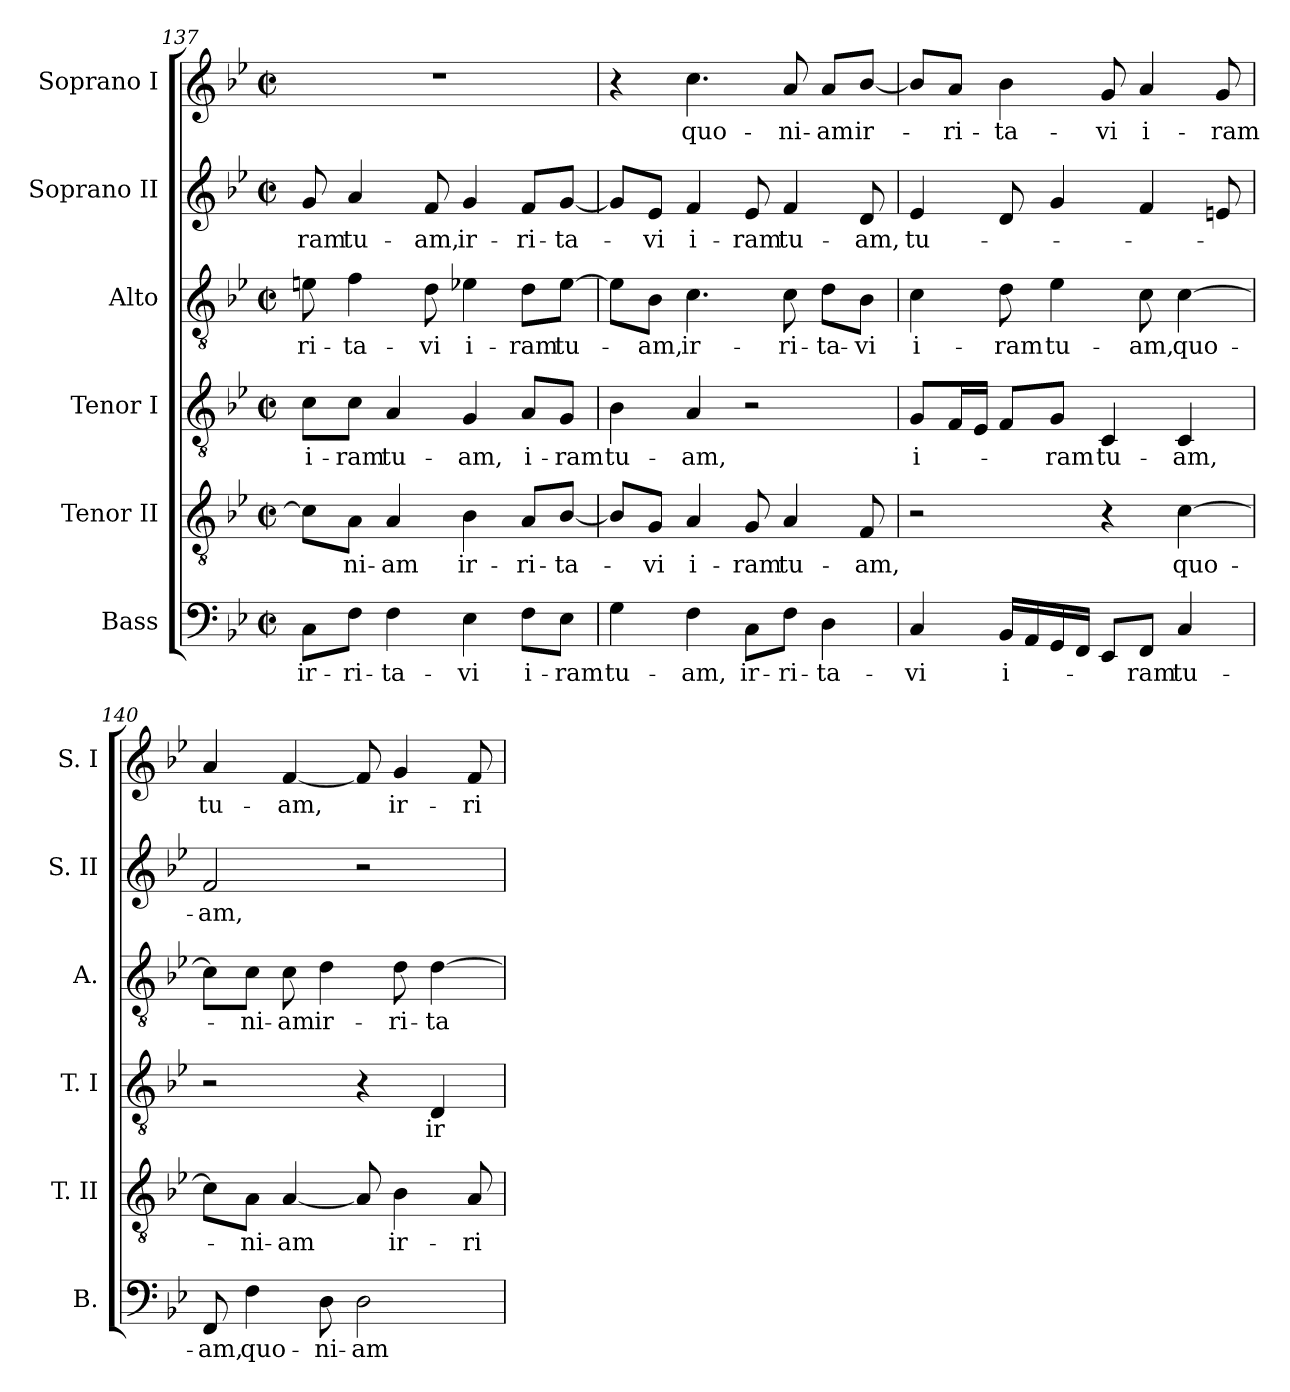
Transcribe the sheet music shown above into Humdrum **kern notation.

**kern	**text	**kern	**text	**kern	**text	**kern	**text	**kern	**text	**kern	**text
*part6	*part6	*part5	*part5	*part4	*part4	*part3	*part3	*part2	*part2	*part1	*part1
*staff6	*staff6	*staff5	*staff5	*staff4	*staff4	*staff3	*staff3	*staff2	*staff2	*staff1	*staff1
*I"Bass	*	*I"Tenor II	*	*I"Tenor I	*	*I"Alto	*	*I"Soprano II	*	*I"Soprano I	*
*I'B.	*	*I'T. II	*	*I'T. I	*	*I'A.	*	*I'S. II	*	*I'S. I	*
*clefF4	*	*clefGv2	*	*clefGv2	*	*clefGv2	*	*clefG2	*	*clefG2	*
*	*	*ITrd7c12	*	*ITrd7c12	*	*	*	*	*	*	*
*k[b-e-]	*	*k[b-e-]	*	*k[b-e-]	*	*k[b-e-]	*	*k[b-e-]	*	*k[b-e-]	*
*g:	*	*g:	*	*g:	*	*g:	*	*g:	*	*g:	*
*M2/2	*	*M2/2	*	*M2/2	*	*M2/2	*	*M2/2	*	*M2/2	*
*met(c|)	*	*met(c|)	*	*met(c|)	*	*met(c|)	*	*met(c|)	*	*met(c|)	*
=137	=137	=137	=137	=137	=137	=137	=137	=137	=137	=137	=137
!	!LO:LY:b:color=#000000	!	!	!	!	!	!	!	!	!	!
!	!	!	!	!	!LO:LY:b:color=#000000	!	!	!	!	!	!
!	!	!	!	!	!	!	!LO:LY:b:color=#000000	!	!	!	!
!	!	!	!	!	!	!	!	!	!LO:LY:b:color=#000000	!	!
8Ci\L	ir-	8Ci\L]	.	8Ci\L	i-	8eni\	-ri-	8gi/	-ram	1r	.
!	!LO:LY:b:color=#000000	!	!	!	!	!	!	!	!	!	!
!	!	!	!LO:LY:b:color=#000000	!	!	!	!	!	!	!	!
!	!	!	!	!	!LO:LY:b:color=#000000	!	!	!	!	!	!
!	!	!	!	!	!	!	!LO:LY:b:color=#000000	!	!	!	!
!	!	!	!	!	!	!	!	!	!LO:LY:b:color=#000000	!	!
8Fi\J	-ri-	8AAi\J	-ni-	8Ci\J	-ram	4fi\	-ta-	4ai/	tu-	.	.
!	!LO:LY:b:color=#000000	!	!	!	!	!	!	!	!	!	!
!	!	!	!LO:LY:b:color=#000000	!	!	!	!	!	!	!	!
!	!	!	!	!	!LO:LY:b:color=#000000	!	!	!	!	!	!
4Fi\	-ta-	4AAi/	-am	4AAi/	tu-	.	.	.	.	.	.
!	!	!	!	!	!	!	!LO:LY:b:color=#000000	!	!	!	!
!	!	!	!	!	!	!	!	!	!LO:LY:b:color=#000000	!	!
.	.	.	.	.	.	8di\	-vi	8fi/	-am,	.	.
!	!LO:LY:b:color=#000000	!	!	!	!	!	!	!	!	!	!
!	!	!	!LO:LY:b:color=#000000	!	!	!	!	!	!	!	!
!	!	!	!	!	!LO:LY:b:color=#000000	!	!	!	!	!	!
!	!	!	!	!	!	!	!LO:LY:b:color=#000000	!	!	!	!
!	!	!	!	!	!	!	!	!	!LO:LY:b:color=#000000	!	!
4E-i\	-vi	4BB-i\	ir-	4GGi/	-am,	4e-Xi\	i-	4gi/	ir-	.	.
!	!LO:LY:b:color=#000000	!	!	!	!	!	!	!	!	!	!
!	!	!	!LO:LY:b:color=#000000	!	!	!	!	!	!	!	!
!	!	!	!	!	!LO:LY:b:color=#000000	!	!	!	!	!	!
!	!	!	!	!	!	!	!LO:LY:b:color=#000000	!	!	!	!
!	!	!	!	!	!	!	!	!	!LO:LY:b:color=#000000	!	!
8Fi\L	i-	8AAi/L	-ri-	8AAi/L	i-	8di\L	-ram	8fi/L	-ri-	.	.
!	!LO:LY:b:color=#000000	!	!	!	!	!	!	!	!	!	!
!	!	!	!LO:LY:b:color=#000000	!	!	!	!	!	!	!	!
!	!	!	!	!	!LO:LY:b:color=#000000	!	!	!	!	!	!
!	!	!	!	!	!	!	!LO:LY:b:color=#000000	!	!	!	!
!	!	!	!	!	!	!	!	!	!LO:LY:b:color=#000000	!	!
8E-i\J	-ram	[<8BB-i/J	-ta-	8GGi/J	-ram	[>8e-i\J	tu-	[<8gi/J	-ta-	.	.
!!LO:PB:g=z
=138	=138	=138	=138	=138	=138	=138	=138	=138	=138	=138	=138
!	!LO:LY:b:color=#000000	!	!	!	!	!	!	!	!	!	!
!	!	!	!	!	!LO:LY:b:color=#000000	!	!	!	!	!	!
4Gi\	tu-	8BB-i/L]	.	4BB-i\	tu-	8e-i\L]	.	8gi/L]	.	4r	.
!	!	!	!LO:LY:b:color=#000000	!	!	!	!	!	!	!	!
!	!	!	!	!	!	!	!LO:LY:b:color=#000000	!	!	!	!
!	!	!	!	!	!	!	!	!	!LO:LY:b:color=#000000	!	!
.	.	8GGi/J	-vi	.	.	8B-i\J	-am,	8e-i/J	-vi	.	.
!	!LO:LY:b:color=#000000	!	!	!	!	!	!	!	!	!	!
!	!	!	!LO:LY:b:color=#000000	!	!	!	!	!	!	!	!
!	!	!	!	!	!LO:LY:b:color=#000000	!	!	!	!	!	!
!	!	!	!	!	!	!	!LO:LY:b:color=#000000	!	!	!	!
!	!	!	!	!	!	!	!	!	!LO:LY:b:color=#000000	!	!
!	!	!	!	!	!	!	!	!	!	!	!LO:LY:b:color=#000000
4Fi\	-am,	4AAi/	i-	4AAi/	-am,	4.ci\	ir-	4fi/	i-	4.cci\	quo-
!	!LO:LY:b:color=#000000	!	!	!	!	!	!	!	!	!	!
!	!	!	!LO:LY:b:color=#000000	!	!	!	!	!	!	!	!
!	!	!	!	!	!	!	!	!	!LO:LY:b:color=#000000	!	!
8Ci\L	ir-	8GGi/	-ram	2r	.	.	.	8e-i/	-ram	.	.
!	!LO:LY:b:color=#000000	!	!	!	!	!	!	!	!	!	!
!	!	!	!LO:LY:b:color=#000000	!	!	!	!	!	!	!	!
!	!	!	!	!	!	!	!LO:LY:b:color=#000000	!	!	!	!
!	!	!	!	!	!	!	!	!	!LO:LY:b:color=#000000	!	!
!	!	!	!	!	!	!	!	!	!	!	!LO:LY:b:color=#000000
8Fi\J	-ri-	4AAi/	tu-	.	.	8ci\	-ri-	4fi/	tu-	8ai/	-ni-
!	!LO:LY:b:color=#000000	!	!	!	!	!	!	!	!	!	!
!	!	!	!	!	!	!	!LO:LY:b:color=#000000	!	!	!	!
!	!	!	!	!	!	!	!	!	!	!	!LO:LY:b:color=#000000
4Di\	-ta-	.	.	.	.	8di\L	-ta-	.	.	8ai/L	-am
!	!	!	!LO:LY:b:color=#000000	!	!	!	!	!	!	!	!
!	!	!	!	!	!	!	!LO:LY:b:color=#000000	!	!	!	!
!	!	!	!	!	!	!	!	!	!LO:LY:b:color=#000000	!	!
!	!	!	!	!	!	!	!	!	!	!	!LO:LY:b:color=#000000
.	.	8FFi/	-am,	.	.	8B-i\J	-vi	8di/	-am,	[<8b-i/J	ir-
=139	=139	=139	=139	=139	=139	=139	=139	=139	=139	=139	=139
!	!LO:LY:b:color=#000000	!	!	!	!	!	!	!	!	!	!
!	!	!	!	!	!LO:LY:b:color=#000000	!	!	!	!	!	!
!	!	!	!	!	!	!	!LO:LY:b:color=#000000	!	!	!	!
!	!	!	!	!	!	!	!	!	!LO:LY:b:color=#000000	!	!
4Ci/	-vi	2r	.	8GGi/L	i-	4ci\	i-	4e-i/	tu-	8b-i/L]	.
!	!	!	!	!	!	!	!	!	!	!	!LO:LY:b:color=#000000
.	.	.	.	16FFi/L	.	.	.	.	.	8ai/J	-ri-
.	.	.	.	16EE-i/JJ	.	.	.	.	.	.	.
!	!LO:LY:b:color=#000000	!	!	!	!	!	!	!	!	!	!
!	!	!	!	!	!	!	!LO:LY:b:color=#000000	!	!	!	!
!	!	!	!	!	!	!	!	!	!	!	!LO:LY:b:color=#000000
16BB-i/LL	i-	.	.	8FFi/L	.	8di\	-ram	8di/	.	4b-i\	-ta-
16AAi/	.	.	.	.	.	.	.	.	.	.	.
!	!	!	!	!	!LO:LY:b:color=#000000	!	!	!	!	!	!
!	!	!	!	!	!	!	!LO:LY:b:color=#000000	!	!	!	!
16GGi/	.	.	.	8GGi/J	-ram	4e-i\	tu-	4gi/	.	.	.
16FFi/JJ	.	.	.	.	.	.	.	.	.	.	.
!	!	!	!	!	!LO:LY:b:color=#000000	!	!	!	!	!	!
!	!	!	!	!	!	!	!	!	!	!	!LO:LY:b:color=#000000
8EE-i/L	.	4r	.	4CCi/	tu-	.	.	.	.	8gi/	-vi
!	!LO:LY:b:color=#000000	!	!	!	!	!	!	!	!	!	!
!	!	!	!	!	!	!	!LO:LY:b:color=#000000	!	!	!	!
!	!	!	!	!	!	!	!	!	!	!	!LO:LY:b:color=#000000
8FFi/J	-ram	.	.	.	.	8ci\	-am,	4fi/	.	4ai/	i-
!	!LO:LY:b:color=#000000	!	!	!	!	!	!	!	!	!	!
!	!	!	!LO:LY:b:color=#000000	!	!	!	!	!	!	!	!
!	!	!	!	!	!LO:LY:b:color=#000000	!	!	!	!	!	!
!	!	!	!	!	!	!	!LO:LY:b:color=#000000	!	!	!	!
4Ci/	tu-	[>4Ci\	quo-	4CCi/	-am,	[>4ci\	quo-	.	.	.	.
!	!	!	!	!	!	!	!	!	!	!	!LO:LY:b:color=#000000
.	.	.	.	.	.	.	.	8eni/	.	8gi/	-ram
=140	=140	=140	=140	=140	=140	=140	=140	=140	=140	=140	=140
!	!LO:LY:b:color=#000000	!	!	!	!	!	!	!	!	!	!
!	!	!	!	!	!	!	!	!	!LO:LY:b:color=#000000	!	!
!	!	!	!	!	!	!	!	!	!	!	!LO:LY:b:color=#000000
8FFi/	-am,	8Ci\L]	.	2r	.	8ci\L]	.	2fi/	-am,	4ai/	tu-
!	!LO:LY:b:color=#000000	!	!	!	!	!	!	!	!	!	!
!	!	!	!LO:LY:b:color=#000000	!	!	!	!	!	!	!	!
!	!	!	!	!	!	!	!LO:LY:b:color=#000000	!	!	!	!
4Fi\	quo-	8AAi\J	-ni-	.	.	8ci\J	-ni-	.	.	.	.
!	!	!	!LO:LY:b:color=#000000	!	!	!	!	!	!	!	!
!	!	!	!	!	!	!	!LO:LY:b:color=#000000	!	!	!	!
!	!	!	!	!	!	!	!	!	!	!	!LO:LY:b:color=#000000
.	.	[<4AAi/	-am	.	.	8ci\	-am	.	.	[<4fi/	-am,
!	!LO:LY:b:color=#000000	!	!	!	!	!	!	!	!	!	!
!	!	!	!	!	!	!	!LO:LY:b:color=#000000	!	!	!	!
8Di\	-ni-	.	.	.	.	4di\	ir-	.	.	.	.
!	!LO:LY:b:color=#000000	!	!	!	!	!	!	!	!	!	!
2Di\	-am	8AAi/]	.	4r	.	.	.	2r	.	8fi/]	.
!	!	!	!LO:LY:b:color=#000000	!	!	!	!	!	!	!	!
!	!	!	!	!	!	!	!LO:LY:b:color=#000000	!	!	!	!
!	!	!	!	!	!	!	!	!	!	!	!LO:LY:b:color=#000000
.	.	4BB-i\	ir-	.	.	8di\	-ri-	.	.	4gi/	ir-
!	!	!	!	!	!LO:LY:b:color=#000000	!	!	!	!	!	!
!	!	!	!	!	!	!	!LO:LY:b:color=#000000	!	!	!	!
.	.	.	.	4DDi/	ir-	[>4di\	-ta-	.	.	.	.
!	!	!	!LO:LY:b:color=#000000	!	!	!	!	!	!	!	!
!	!	!	!	!	!	!	!	!	!	!	!LO:LY:b:color=#000000
.	.	8AAi/	-ri-	.	.	.	.	.	.	8fi/	-ri-
=	=	=	=	=	=	=	=	=	=	=	=
*-	*-	*-	*-	*-	*-	*-	*-	*-	*-	*-	*-
